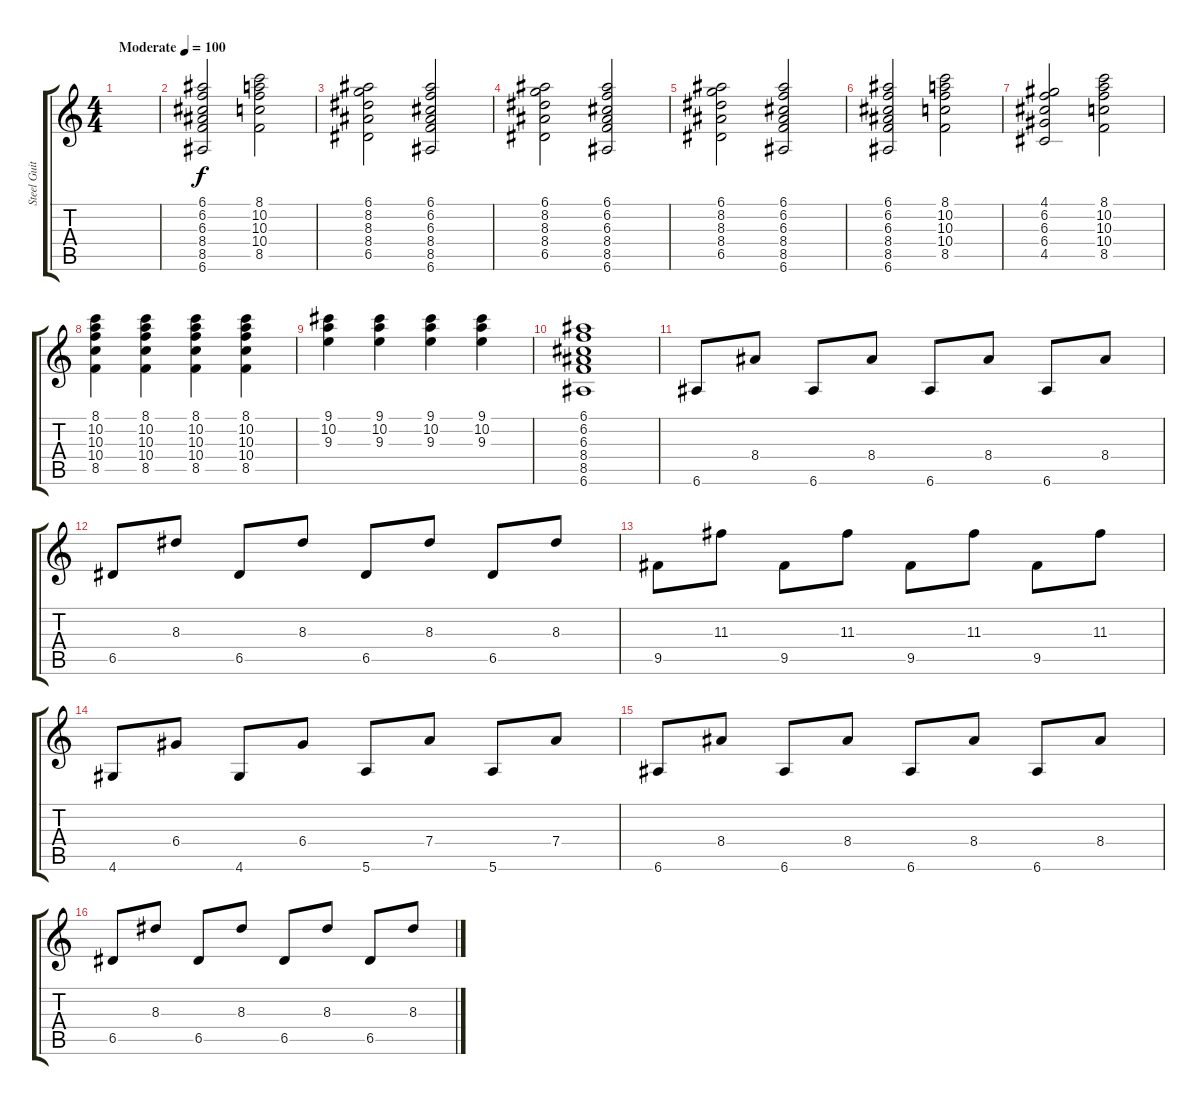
\track ("Steel Guitar" "Steel Guit") {instrument acousticguitarsteel}
\staff {score tabs}
\tuning (E4 B3 G3 D3 A2 E2) {hide}
\ts (4 4)
\tempo (100 "Moderate")
\clef g2
\ks c
|
(6.1 6.2 6.3 8.4 8.5 6.6).2 (8.1 10.2 10.3 10.4 8.5).2 |
(6.1 8.2 8.3 8.4 6.5).2 (6.1 6.2 6.3 8.4 8.5 6.6).2 |
(6.1 8.2 8.3 8.4 6.5).2 (6.1 6.2 6.3 8.4 8.5 6.6).2 |
(6.1 8.2 8.3 8.4 6.5).2 (6.1 6.2 6.3 8.4 8.5 6.6).2 |
(6.1 6.2 6.3 8.4 8.5 6.6).2 (8.1 10.2 10.3 10.4 8.5).2 |
(4.1 6.2 6.3 6.4 4.5).2 (8.1 10.2 10.3 10.4 8.5).2 |
(8.1 10.2 10.3 10.4 8.5).4 (8.1 10.2 10.3 10.4 8.5).4 (8.1 10.2 10.3 10.4 8.5).4 (8.1 10.2 10.3 10.4 8.5).4 |
(9.1 10.2 9.3).4 (9.1 10.2 9.3).4 (9.1 10.2 9.3).4 (9.1 10.2 9.3).4 |
(6.1 6.2 6.3 8.4 8.5 6.6).1 |
6.6.8 8.4.8 6.6.8 8.4.8 6.6.8 8.4.8 6.6.8 8.4.8 |
6.5.8 8.3.8 6.5.8 8.3.8 6.5.8 8.3.8 6.5.8 8.3.8 |
9.5.8 11.3.8 9.5.8 11.3.8 9.5.8 11.3.8 9.5.8 11.3.8 |
4.6.8 6.4.8 4.6.8 6.4.8 5.6.8 7.4.8 5.6.8 7.4.8 |
6.6.8 8.4.8 6.6.8 8.4.8 6.6.8 8.4.8 6.6.8 8.4.8 |
6.5.8 8.3.8 6.5.8 8.3.8 6.5.8 8.3.8 6.5.8 8.3.8
